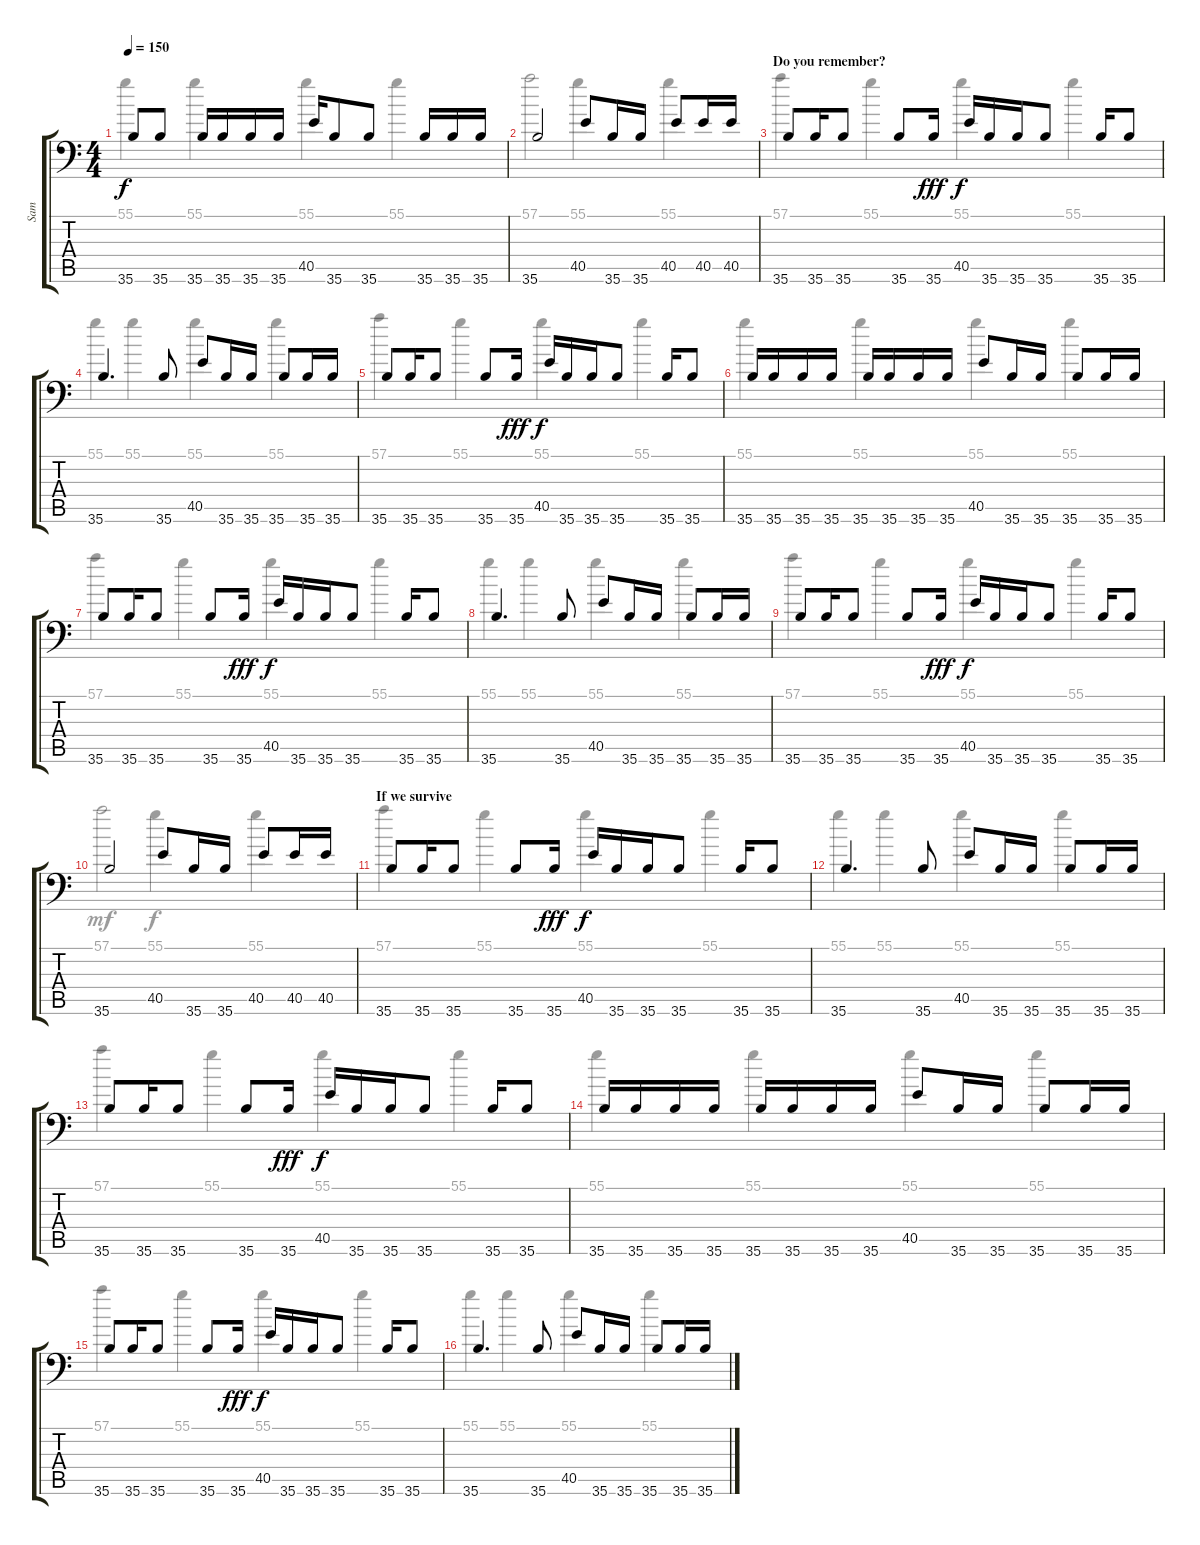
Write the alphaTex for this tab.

\track ("Sam" "Sam") {instrument acousticgrandpiano}
\staff {score tabs}
\tuning (C-1 C-1 C-1 C-1 C-1 C-1) {hide}
\voice
\ts (4 4)
\tempo 150
\clef f4
\ks c
35.6.8{dy f} 35.6.8 35.6.16 35.6.16 35.6.16 35.6.16 40.5.16 35.6.8 35.6.8 35.6.16 35.6.16 35.6.16 |
35.6.2 40.5.8 35.6.16 35.6.16 40.5.8 40.5.16 40.5.16 |
\section ("" "Do you remember?")
35.6.8 35.6.16 35.6.8 35.6.8 35.6.16{dy fff} 40.5.16{dy f} 35.6.16 35.6.16 35.6.8 35.6.16 35.6.8 |
35.6.4{d} 35.6.8 40.5.8 35.6.16 35.6.16 35.6.8 35.6.16 35.6.16 |
35.6.8 35.6.16 35.6.8 35.6.8 35.6.16{dy fff} 40.5.16{dy f} 35.6.16 35.6.16 35.6.8 35.6.16 35.6.8 |
35.6.16 35.6.16 35.6.16 35.6.16 35.6.16 35.6.16 35.6.16 35.6.16 40.5.8 35.6.16 35.6.16 35.6.8 35.6.16 35.6.16 |
35.6.8 35.6.16 35.6.8 35.6.8 35.6.16{dy fff} 40.5.16{dy f} 35.6.16 35.6.16 35.6.8 35.6.16 35.6.8 |
35.6.4{d} 35.6.8 40.5.8 35.6.16 35.6.16 35.6.8 35.6.16 35.6.16 |
35.6.8 35.6.16 35.6.8 35.6.8 35.6.16{dy fff} 40.5.16{dy f} 35.6.16 35.6.16 35.6.8 35.6.16 35.6.8 |
35.6.2 40.5.8 35.6.16 35.6.16 40.5.8 40.5.16 40.5.16 |
\section ("" "If we survive")
35.6.8 35.6.16 35.6.8 35.6.8 35.6.16{dy fff} 40.5.16{dy f} 35.6.16 35.6.16 35.6.8 35.6.16 35.6.8 |
35.6.4{d} 35.6.8 40.5.8 35.6.16 35.6.16 35.6.8 35.6.16 35.6.16 |
35.6.8 35.6.16 35.6.8 35.6.8 35.6.16{dy fff} 40.5.16{dy f} 35.6.16 35.6.16 35.6.8 35.6.16 35.6.8 |
35.6.16 35.6.16 35.6.16 35.6.16 35.6.16 35.6.16 35.6.16 35.6.16 40.5.8 35.6.16 35.6.16 35.6.8 35.6.16 35.6.16 |
35.6.8 35.6.16 35.6.8 35.6.8 35.6.16{dy fff} 40.5.16{dy f} 35.6.16 35.6.16 35.6.8 35.6.16 35.6.8 |
35.6.4{d} 35.6.8 40.5.8 35.6.16 35.6.16 35.6.8 35.6.16 35.6.16
\voice
\clef f4
\ottava regular
\simile none
\ks c
55.1.4{dy f} 55.1.4 55.1.4 55.1.4 |
57.1.2 55.1.4 55.1.4 |
57.1.4 55.1.4 55.1.4 55.1.4 |
55.1.4 55.1.4 55.1.4 55.1.4 |
57.1.4 55.1.4 55.1.4 55.1.4 |
55.1.4 55.1.4 55.1.4 55.1.4 |
57.1.4 55.1.4 55.1.4 55.1.4 |
55.1.4 55.1.4 55.1.4 55.1.4 |
57.1.4 55.1.4 55.1.4 55.1.4 |
57.1.2{dy mf} 55.1.4{dy f} 55.1.4 |
57.1.4 55.1.4 55.1.4 55.1.4 |
55.1.4 55.1.4 55.1.4 55.1.4 |
57.1.4 55.1.4 55.1.4 55.1.4 |
55.1.4 55.1.4 55.1.4 55.1.4 |
57.1.4 55.1.4 55.1.4 55.1.4 |
55.1.4 55.1.4 55.1.4 55.1.4
